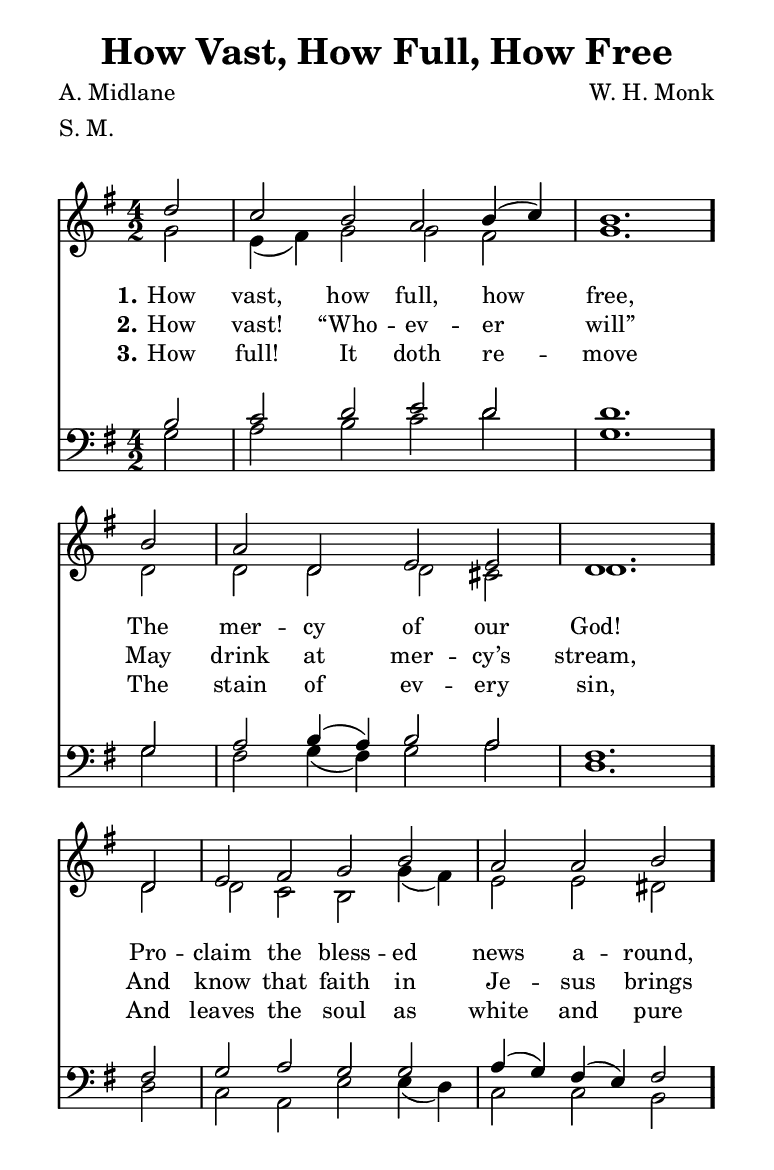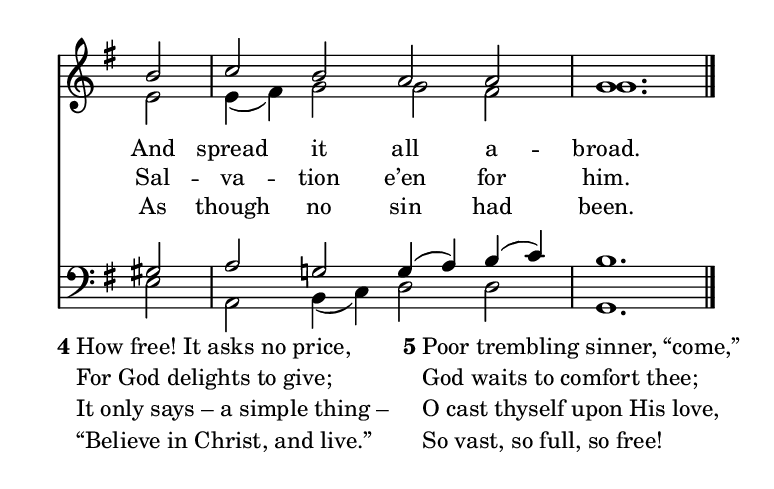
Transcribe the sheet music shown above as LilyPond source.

\include "common/global.ily"
\paper {
  \include "common/paper.ily"
  %ragged-bottom = ##t
  ragged-last-bottom = ##t
  %systems-per-page = ##f
  system-count = #(cond (is-eogsized 2) (#t #f))
  %page-count = ##f
}

\header{
  hymnnumber = "141"
  title = "How Vast, How Full, How Free"
  tunename = "St. Ethelwald"
  meter = "S. M."
  poet = "A. Midlane"
  composer = "W. H. Monk"
  %copyright = ""
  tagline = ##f
}

% for fermata in MIDI
ta = { \tempo 2=80 }
tb = { \tempo 2=40 }

global = {
  \include "common/overrides.ily"
  \override Staff.TimeSignature.style = #'numbered
  \time 4/2
  \override Score.MetronomeMark.transparent = ##t % hide all fermata changes too
  \ta
  \key g \major
  \partial 2
  \autoBeamOff
}

notesSoprano = {
\global
\relative c'' {

  d2 | c b a b4( c) | b1.
  b2 | a d, e e | d1.
  d2 | e fis g b | a a b
  b2 | c b a a | g1.

  \bar "|."

}
}

notesAlto = {
\global
\relative e' {

  g2 | e4( fis) g2 g fis | g1.
  d2 | d d d cis | d1.
  d2 | d c b g'4( fis) | e2 e dis
  e2 | e4( fis) g2 g fis | g1.

}
}

notesTenor = {
\global
\relative a {

  b2 | c d e d | d1.
  g,2 | a b4( a) b2 a | fis1.
  fis2 | g a g g | a4( g) fis( e) fis2
  gis2 | a g! g4( a) b( c) | b1.

}
}

notesBass = {
\global
\relative f {

  g2 | a b c d | g,1.
  g2 | fis g4( fis) g2 a | d,1.
  d2 | c a e' e4( d) | c2 c b
  e2 | a, b4( c) d2 d | g,1.

}
}

wordsA = \lyricmode {
\set stanza = "1."

How vast, how full, how free, \bar "."
The mer -- cy of our God! \bar "." \break
Pro -- claim the bless -- ed news a -- round, \bar "."
And spread it all a -- broad. \bar "."

}

wordsB = \lyricmode {
\set stanza = "2."

How vast! “Who -- ev -- er will”
May drink at mer -- cy’s stream,
And know that faith in Je -- sus brings
Sal -- va -- tion e’en for him.

}

wordsC = \lyricmode {
\set stanza = "3."

How full! It doth re -- move
The stain of ev -- ery sin,
And leaves the soul as white and pure
As though no sin had been.

}

wordsD = \markuplist {

\line { How free! It asks no price, }
\line { For God delights to give; }
\line { It only says – a simple thing – }
\line { “Believe in Christ, and live.” }

}

wordsE = \markuplist {

\line { Poor trembling sinner, “come,” }
\line { God waits to comfort thee; }
\line { O cast thyself upon His love, }
\line { So vast, so full, so free! }

}

\score {
  \context ChoirStaff <<
    \context Staff = upper <<
      \set ChoirStaff.systemStartDelimiter = #'SystemStartBar
      \context Voice  = sopranos { \voiceOne << \notesSoprano >> }
      \context Voice  = altos { \voiceTwo << \notesAlto >> }
      \context Lyrics = one   \lyricsto sopranos \wordsA
      \context Lyrics = two   \lyricsto sopranos \wordsB
      \context Lyrics = three \lyricsto sopranos \wordsC
    >>
    \context Staff = men <<
      \clef bass
      \context Voice  = tenors { \voiceOne << \notesTenor >> }
      \context Voice  = basses { \voiceTwo << \notesBass >> }
    >>
  >>
  \layout {
    \include "common/layout.ily"
  }
  \midi{
    \include "common/midi.ily"
  }
}

\noPageBreak

\markup { \fill-line {
  \hspace #0.1
  \line{ \bold 4 \column { \wordsD } }
  \hspace #0.1
  \line{ \bold 5 \column { \wordsE } }
  \hspace #0.1
} }

\version "2.19.49"  % necessary for upgrading to future LilyPond versions.

% vi:set et ts=2 sw=2 ai nocindent syntax=lilypond:
